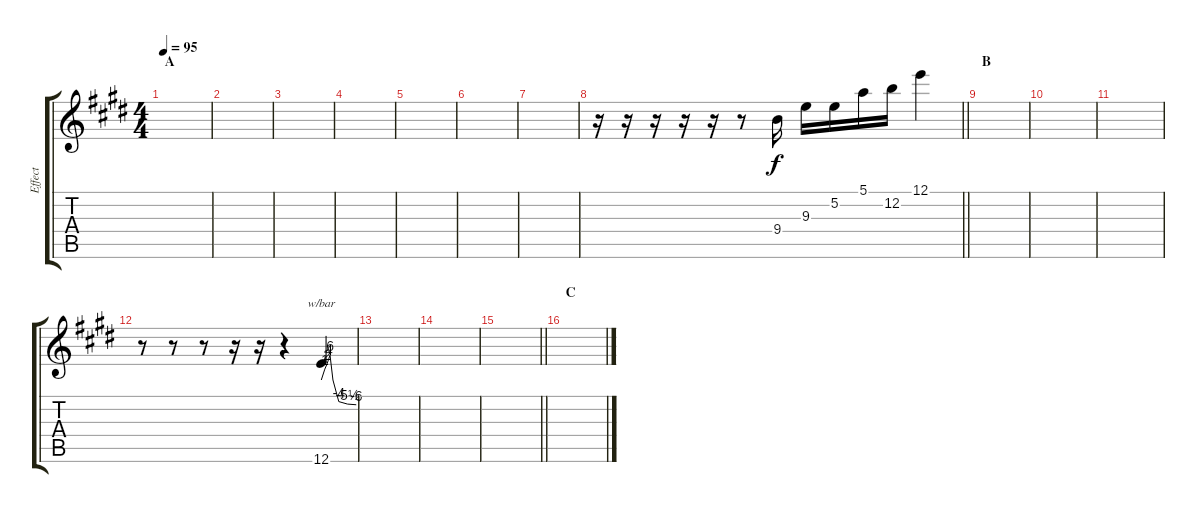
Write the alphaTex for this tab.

\track ("Effect" "Effect") {instrument guitarharmonics}
\staff {score tabs}
\tuning (E4 B3 G3 D3 A2 E2) {hide}
\ts (4 4)
\section ("" "A")
\tempo 95
\clef g2
\ks e
|
|
|
|
|
|
|
\barLineRight lightlight
r.16 r.16 r.16 r.16 r.16 r.8 9.4.16 9.3.16 5.2.16 5.1.16 12.2.16 12.1.4 |
\section ("" "B")
|
|
|
r.8 r.8 r.8 r.16 r.16 r.4 12.6.4{tbe (custom default 0 0 6 4 10 8 13 16 15 24 20 0 30 -16 45 -22 60 -24) volume 11 instrument distortionguitar} |
|
|
\barLineRight lightlight
|
\section ("" "C")
